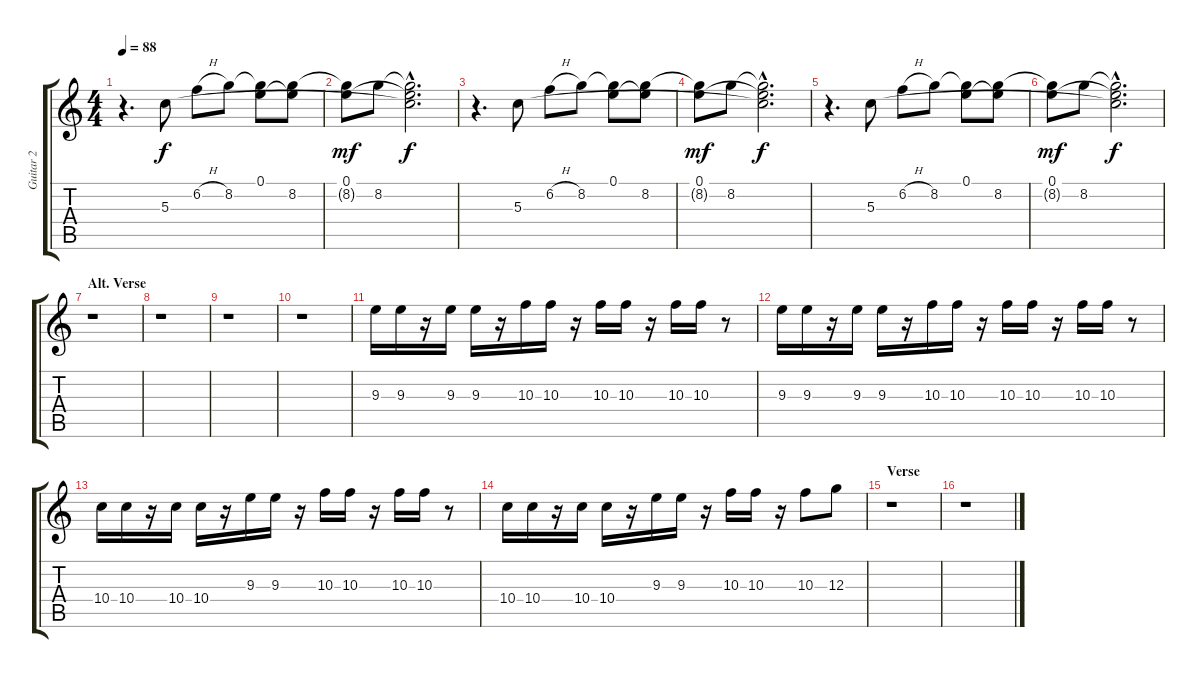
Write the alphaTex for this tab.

\track ("Guitar 2" "Guitar 2") {instrument acousticguitarsteel}
\staff {score tabs}
\tuning (E4 B3 G3 D3 A2 D2) {hide}
\ts (4 4)
\tempo 88
\clef g2
\ks c
r.4{d dy f} 5.3.8 6.2{h}.8 8.2.8 (0.1 8.2{t}).8 (0.1{t} 8.2).8 |
(0.1 8.2{t}).8{dy mf} 8.2.8 (0.1{hac t} 8.2{hac t} 5.3{hac t}).2{d dy f} |
r.4{d} 5.3.8 6.2{h}.8 8.2.8 (0.1 8.2{t}).8 (0.1{t} 8.2).8 |
(0.1 8.2{t}).8{dy mf} 8.2.8 (0.1{hac t} 8.2{hac t} 5.3{hac t}).2{d dy f} |
r.4{d} 5.3.8 6.2{h}.8 8.2.8 (0.1 8.2{t}).8 (0.1{t} 8.2).8 |
(0.1 8.2{t}).8{dy mf} 8.2.8 (0.1{hac t} 8.2{hac t} 5.3{hac t}).2{d dy f} |
\section ("" "Alt. Verse")
r.1{volume 10 instrument distortionguitar} |
r.1 |
r.1 |
r.1 |
9.3.16 9.3.16 r.16 9.3.16 9.3.16 r.16 10.3.16 10.3.16 r.16 10.3.16 10.3.16 r.16 10.3.16 10.3.16 r.8 |
9.3.16 9.3.16 r.16 9.3.16 9.3.16 r.16 10.3.16 10.3.16 r.16 10.3.16 10.3.16 r.16 10.3.16 10.3.16 r.8 |
10.4.16 10.4.16 r.16 10.4.16 10.4.16 r.16 9.3.16 9.3.16 r.16 10.3.16 10.3.16 r.16 10.3.16 10.3.16 r.8 |
10.4.16 10.4.16 r.16 10.4.16 10.4.16 r.16 9.3.16 9.3.16 r.16 10.3.16 10.3.16 r.16 10.3.8 12.3.8 |
\section ("" "Verse")
r.1 |
r.1
